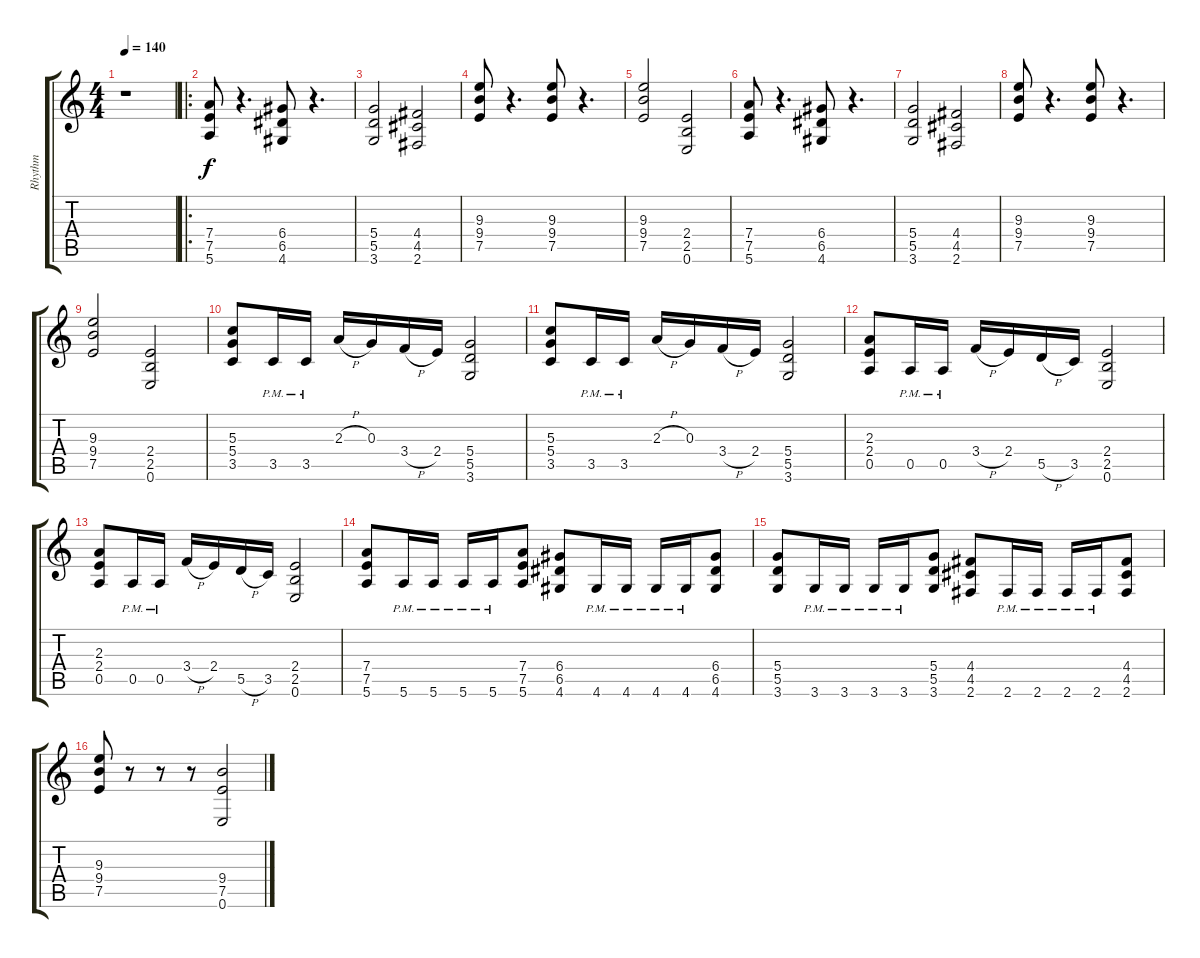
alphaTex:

\track ("Rhythm" "Rhythm") {instrument distortionguitar}
\staff {score tabs}
\tuning (E4 B3 G3 D3 A2 E2) {hide}
\ts (4 4)
\tempo 140
\clef g2
\ks c
r.1{dy f instrument distortionguitar} |
\ro
(7.4 7.5 5.6).8 r.4{d} (6.4 6.5 4.6).8 r.4{d} |
(5.4 5.5 3.6).2 (4.4 4.5 2.6).2 |
(9.3 9.4 7.5).8 r.4{d} (9.3 9.4 7.5).8 r.4{d} |
(9.3 9.4 7.5).2 (2.4 2.5 0.6).2 |
(7.4 7.5 5.6).8 r.4{d} (6.4 6.5 4.6).8 r.4{d} |
(5.4 5.5 3.6).2 (4.4 4.5 2.6).2 |
(9.3 9.4 7.5).8 r.4{d} (9.3 9.4 7.5).8 r.4{d} |
(9.3 9.4 7.5).2 (2.4 2.5 0.6).2 |
(5.3 5.4 3.5).8 3.5{pm}.16 3.5{pm}.16 2.3{h}.16 0.3.16 3.4{h}.16 2.4.16 (5.4 5.5 3.6).2 |
(5.3 5.4 3.5).8 3.5{pm}.16 3.5{pm}.16 2.3{h}.16 0.3.16 3.4{h}.16 2.4.16 (5.4 5.5 3.6).2 |
(2.3 2.4 0.5).8 0.5{pm}.16 0.5{pm}.16 3.4{h}.16 2.4.16 5.5{h}.16 3.5.16 (2.4 2.5 0.6).2 |
(2.3 2.4 0.5).8 0.5{pm}.16 0.5{pm}.16 3.4{h}.16 2.4.16 5.5{h}.16 3.5.16 (2.4 2.5 0.6).2 |
(7.4 7.5 5.6).8 5.6{pm}.16 5.6{pm}.16 5.6{pm}.16 5.6{pm}.16 (7.4 7.5 5.6).8 (6.4 6.5 4.6).8 4.6{pm}.16 4.6{pm}.16 4.6{pm}.16 4.6{pm}.16 (6.4 6.5 4.6).8 |
(5.4 5.5 3.6).8 3.6{pm}.16 3.6{pm}.16 3.6{pm}.16 3.6{pm}.16 (5.4 5.5 3.6).8 (4.4 4.5 2.6).8 2.6{pm}.16 2.6{pm}.16 2.6{pm}.16 2.6{pm}.16 (4.4 4.5 2.6).8 |
(9.3 9.4 7.5).8 r.8 r.8 r.8 (9.4 7.5 0.6).2
